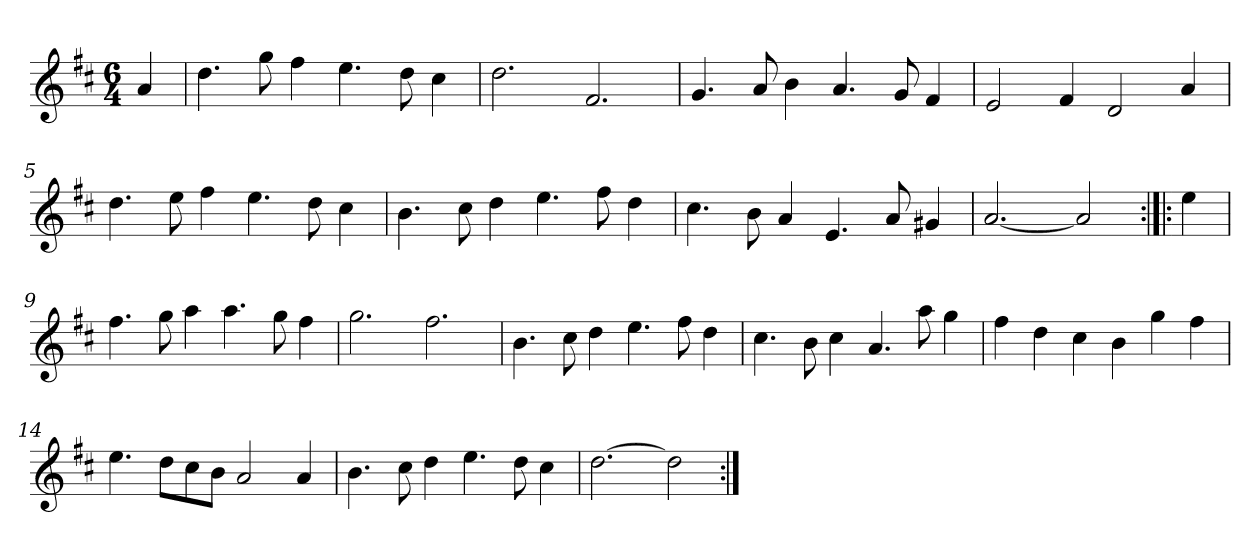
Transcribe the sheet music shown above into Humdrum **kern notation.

**kern
*part1
*staff1
*clefG2
*k[f#c#]
*D:
*M6/4
*MM120
=
4a
=1
4.dd
8gg
4ff#
4.ee
8dd
4cc#
=2
2.dd
2.f#
=3
4.g
8a
4b
4.a
8g
4f#
=4
2e
4f#
2d
4a
=5
4.dd
8ee
4ff#
4.ee
8dd
4cc#
=6
4.b
8cc#
4dd
4.ee
8ff#
4dd
=7
4.cc#
8b
4a
4.e
8a
4g#X
=8
[2.a
2a]
=:|!|:
4ee
=9
4.ff#
8gg
4aa
4.aa
8gg
4ff#
=10
2.gg
2.ff#
=11
4.b
8cc#
4dd
4.ee
8ff#
4dd
=12
4.cc#
8b
4cc#
4.a
8aa
4gg
=13
4ff#
4dd
4cc#
4b
4gg
4ff#
=14
4.ee
8dd\L
8cc#\
8b\J
2a
4a
=15
4.b
8cc#
4dd
4.ee
8dd
4cc#
=16
[2.dd
2dd]
=:|!
*-
